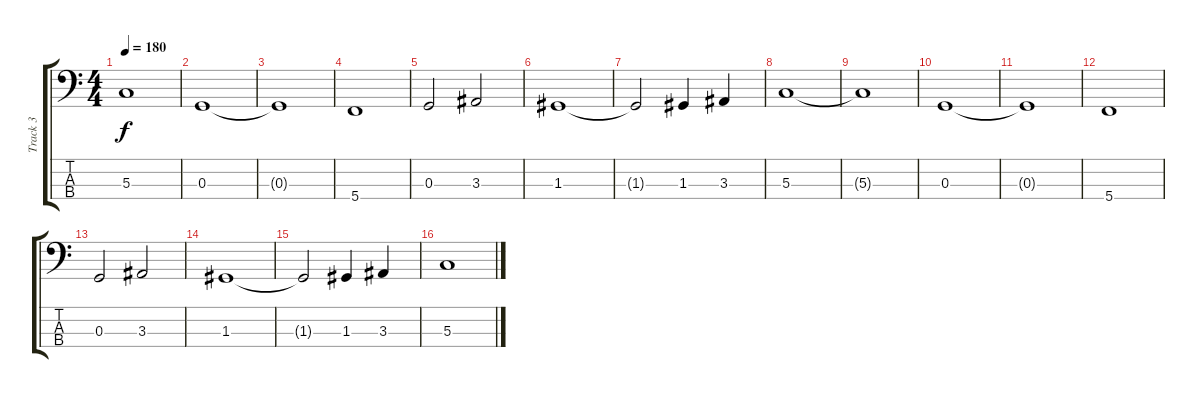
\track ("Track 3" "Track 3") {instrument electricbasspick}
\staff {score tabs}
\tuning (F2 C2 G1 C1) {hide}
\ts (4 4)
\tempo 180
\clef f4
\ks c
5.3{t}.1{dy f} |
0.3.1 |
0.3{t}.1 |
5.4.1 |
0.3.2 3.3.2 |
1.3.1 |
1.3{t}.2 1.3.4 3.3.4 |
5.3.1 |
5.3{t}.1 |
0.3.1 |
0.3{t}.1 |
5.4.1 |
0.3.2 3.3.2 |
1.3.1 |
1.3{t}.2 1.3.4 3.3.4 |
5.3.1
